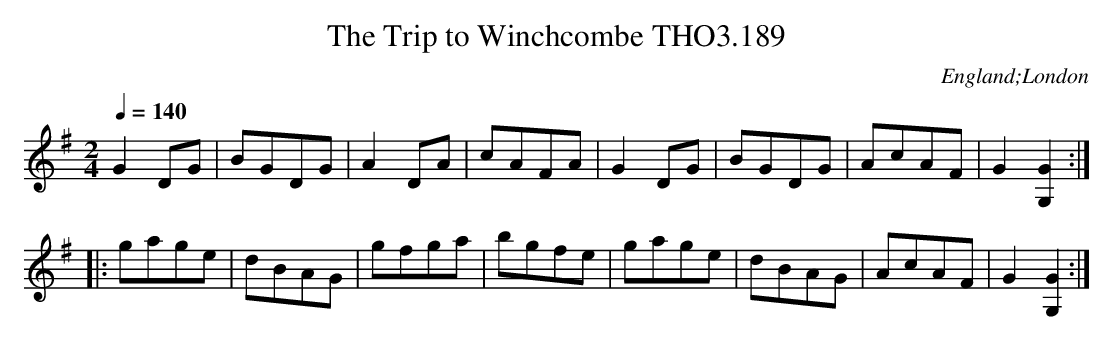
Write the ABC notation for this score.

X:1
T:Trip to Winchcombe THO3.189, The
O:England;London
M:2/4
L:1/8
Q:1/4=140
K:G
G2 DG|BGDG|A2 DA|cAFA|G2 DG|BGDG|AcAF|G2[G2G,2]:|
|:gage|dBAG|gfga|bgfe|gage|dBAG|AcAF|G2[G2G,2]:|
